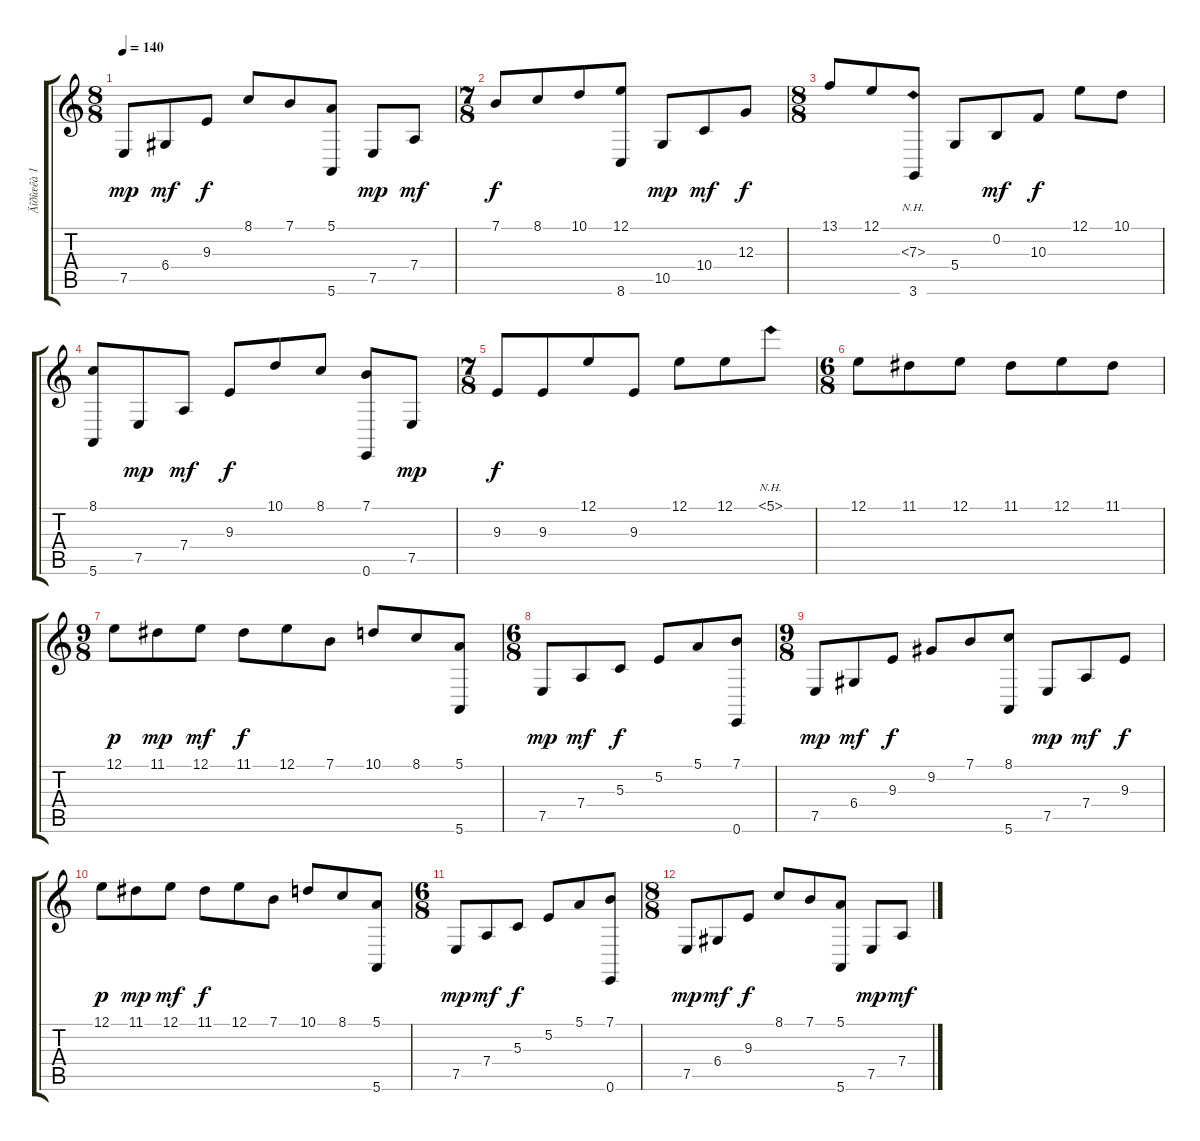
\track ("Äîðîæêà 1" "Äîðîæêà 1") {instrument acousticgrandpiano}
\staff {score tabs}
\tuning (E4 B3 G3 D3 A2 E2) {hide}
\ts (8 8)
\tempo 140
\clef g2
\ks c
7.5.8{dy mp} 6.4.8{dy mf} 9.3.8{dy f} 8.1.8 7.1.8 (5.1 5.6).8 7.5.8{dy mp} 7.4.8{dy mf} |
\ts (7 8)
7.1.8{dy f} 8.1.8 10.1.8 (12.1 8.6).8 10.5.8{dy mp} 10.4.8{dy mf} 12.3.8{dy f} |
\ts (8 8)
13.1.8 12.1.8 (7.3{nh} 3.6).8 5.4.8 0.2.8{dy mf} 10.3.8{dy f} 12.1.8 10.1.8 |
(8.1 5.6).8 7.5.8{dy mp} 7.4.8{dy mf} 9.3.8{dy f} 10.1.8 8.1.8 (7.1 0.6).8 7.5.8{dy mp} |
\ts (7 8)
9.3.8{dy f} 9.3.8 12.1.8 9.3.8 12.1.8 12.1.8 5.1{nh}.8 |
\ts (6 8)
12.1.8 11.1.8 12.1.8 11.1.8 12.1.8 11.1.8 |
\ts (9 8)
12.1.8{dy p} 11.1.8{dy mp} 12.1.8{dy mf} 11.1.8{dy f} 12.1.8 7.1.8 10.1.8 8.1.8 (5.1 5.6).8 |
\ts (6 8)
7.5.8{dy mp} 7.4.8{dy mf} 5.3.8{dy f} 5.2.8 5.1.8 (7.1 0.6).8 |
\ts (9 8)
7.5.8{dy mp} 6.4.8{dy mf} 9.3.8{dy f} 9.2.8 7.1.8 (8.1 5.6).8 7.5.8{dy mp} 7.4.8{dy mf} 9.3.8{dy f} |
12.1.8{dy p} 11.1.8{dy mp} 12.1.8{dy mf} 11.1.8{dy f} 12.1.8 7.1.8 10.1.8 8.1.8 (5.1 5.6).8 |
\ts (6 8)
7.5.8{dy mp} 7.4.8{dy mf} 5.3.8{dy f} 5.2.8 5.1.8 (7.1 0.6).8 |
\ts (8 8)
7.5.8{dy mp} 6.4.8{dy mf} 9.3.8{dy f} 8.1.8 7.1.8 (5.1 5.6).8 7.5.8{dy mp} 7.4.8{dy mf}
